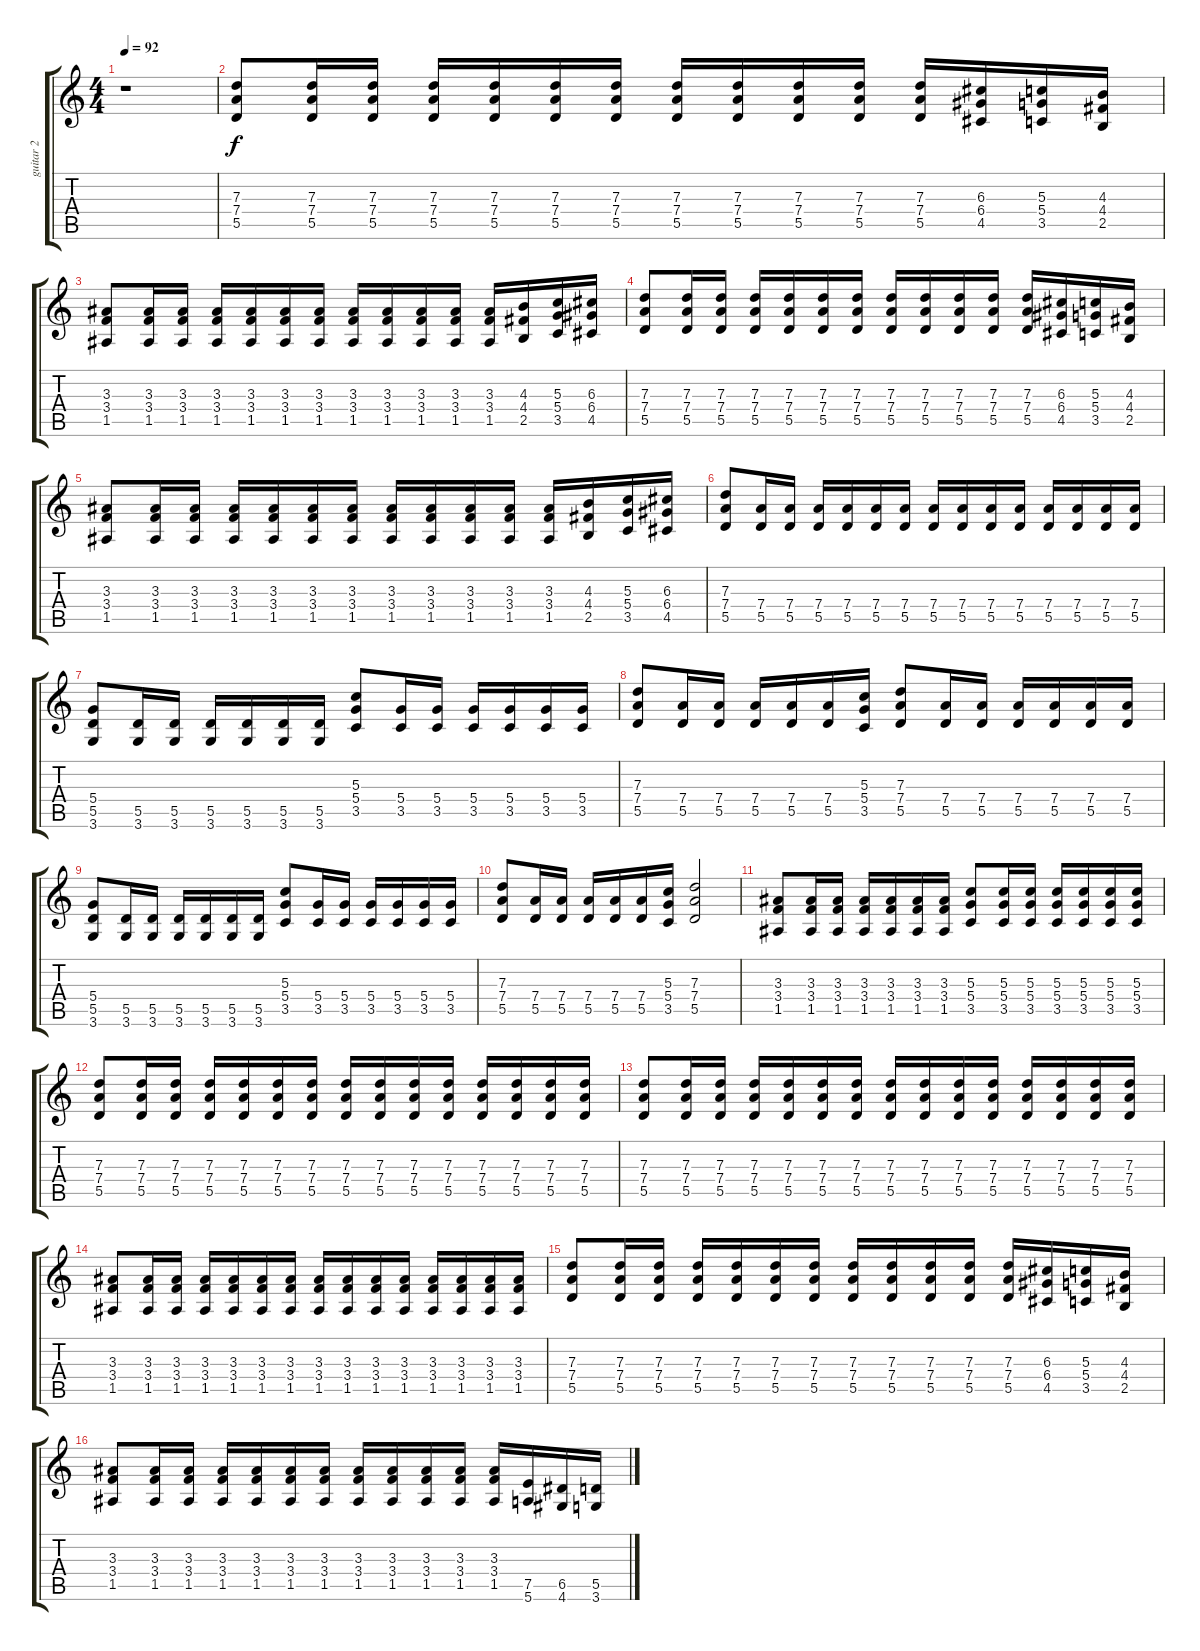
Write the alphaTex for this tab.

\track ("guitar 2" "guitar 2") {instrument distortionguitar}
\staff {score tabs}
\tuning (E4 B3 G3 D3 A2 E2) {hide}
\ts (4 4)
\tempo 92
\clef g2
\ks c
r.1{dy f instrument distortionguitar} |
(7.3 7.4 5.5).8 (7.3 7.4 5.5).16 (7.3 7.4 5.5).16 (7.3 7.4 5.5).16 (7.3 7.4 5.5).16 (7.3 7.4 5.5).16 (7.3 7.4 5.5).16 (7.3 7.4 5.5).16 (7.3 7.4 5.5).16 (7.3 7.4 5.5).16 (7.3 7.4 5.5).16 (7.3 7.4 5.5).16 (6.3 6.4 4.5).16 (5.3 5.4 3.5).16 (4.3 4.4 2.5).16 |
(3.3 3.4 1.5).8 (3.3 3.4 1.5).16 (3.3 3.4 1.5).16 (3.3 3.4 1.5).16 (3.3 3.4 1.5).16 (3.3 3.4 1.5).16 (3.3 3.4 1.5).16 (3.3 3.4 1.5).16 (3.3 3.4 1.5).16 (3.3 3.4 1.5).16 (3.3 3.4 1.5).16 (3.3 3.4 1.5).16 (4.3 4.4 2.5).16 (5.3 5.4 3.5).16 (6.3 6.4 4.5).16 |
(7.3 7.4 5.5).8 (7.3 7.4 5.5).16 (7.3 7.4 5.5).16 (7.3 7.4 5.5).16 (7.3 7.4 5.5).16 (7.3 7.4 5.5).16 (7.3 7.4 5.5).16 (7.3 7.4 5.5).16 (7.3 7.4 5.5).16 (7.3 7.4 5.5).16 (7.3 7.4 5.5).16 (7.3 7.4 5.5).16 (6.3 6.4 4.5).16 (5.3 5.4 3.5).16 (4.3 4.4 2.5).16 |
(3.3 3.4 1.5).8 (3.3 3.4 1.5).16 (3.3 3.4 1.5).16 (3.3 3.4 1.5).16 (3.3 3.4 1.5).16 (3.3 3.4 1.5).16 (3.3 3.4 1.5).16 (3.3 3.4 1.5).16 (3.3 3.4 1.5).16 (3.3 3.4 1.5).16 (3.3 3.4 1.5).16 (3.3 3.4 1.5).16 (4.3 4.4 2.5).16 (5.3 5.4 3.5).16 (6.3 6.4 4.5).16 |
(7.3 7.4 5.5).8 (7.4 5.5).16 (7.4 5.5).16 (7.4 5.5).16 (7.4 5.5).16 (7.4 5.5).16 (7.4 5.5).16 (7.4 5.5).16 (7.4 5.5).16 (7.4 5.5).16 (7.4 5.5).16 (7.4 5.5).16 (7.4 5.5).16 (7.4 5.5).16 (7.4 5.5).16 |
(5.4 5.5 3.6).8 (5.5 3.6).16 (5.5 3.6).16 (5.5 3.6).16 (5.5 3.6).16 (5.5 3.6).16 (5.5 3.6).16 (5.3 5.4 3.5).8 (5.4 3.5).16 (5.4 3.5).16 (5.4 3.5).16 (5.4 3.5).16 (5.4 3.5).16 (5.4 3.5).16 |
(7.3 7.4 5.5).8 (7.4 5.5).16 (7.4 5.5).16 (7.4 5.5).16 (7.4 5.5).16 (7.4 5.5).16 (5.3 5.4 3.5).16 (7.3 7.4 5.5).8 (7.4 5.5).16 (7.4 5.5).16 (7.4 5.5).16 (7.4 5.5).16 (7.4 5.5).16 (7.4 5.5).16 |
(5.4 5.5 3.6).8 (5.5 3.6).16 (5.5 3.6).16 (5.5 3.6).16 (5.5 3.6).16 (5.5 3.6).16 (5.5 3.6).16 (5.3 5.4 3.5).8 (5.4 3.5).16 (5.4 3.5).16 (5.4 3.5).16 (5.4 3.5).16 (5.4 3.5).16 (5.4 3.5).16 |
(7.3 7.4 5.5).8 (7.4 5.5).16 (7.4 5.5).16 (7.4 5.5).16 (7.4 5.5).16 (7.4 5.5).16 (5.3 5.4 3.5).16 (7.3 7.4 5.5).2 |
(3.3 3.4 1.5).8 (3.3 3.4 1.5).16 (3.3 3.4 1.5).16 (3.3 3.4 1.5).16 (3.3 3.4 1.5).16 (3.3 3.4 1.5).16 (3.3 3.4 1.5).16 (5.3 5.4 3.5).8 (5.3 5.4 3.5).16 (5.3 5.4 3.5).16 (5.3 5.4 3.5).16 (5.3 5.4 3.5).16 (5.3 5.4 3.5).16 (5.3 5.4 3.5).16 |
(7.3 7.4 5.5).8 (7.3 7.4 5.5).16 (7.3 7.4 5.5).16 (7.3 7.4 5.5).16 (7.3 7.4 5.5).16 (7.3 7.4 5.5).16 (7.3 7.4 5.5).16 (7.3 7.4 5.5).16 (7.3 7.4 5.5).16 (7.3 7.4 5.5).16 (7.3 7.4 5.5).16 (7.3 7.4 5.5).16 (7.3 7.4 5.5).16 (7.3 7.4 5.5).16 (7.3 7.4 5.5).16 |
(7.3 7.4 5.5).8 (7.3 7.4 5.5).16 (7.3 7.4 5.5).16 (7.3 7.4 5.5).16 (7.3 7.4 5.5).16 (7.3 7.4 5.5).16 (7.3 7.4 5.5).16 (7.3 7.4 5.5).16 (7.3 7.4 5.5).16 (7.3 7.4 5.5).16 (7.3 7.4 5.5).16 (7.3 7.4 5.5).16 (7.3 7.4 5.5).16 (7.3 7.4 5.5).16 (7.3 7.4 5.5).16 |
(3.3 3.4 1.5).8 (3.3 3.4 1.5).16 (3.3 3.4 1.5).16 (3.3 3.4 1.5).16 (3.3 3.4 1.5).16 (3.3 3.4 1.5).16 (3.3 3.4 1.5).16 (3.3 3.4 1.5).16 (3.3 3.4 1.5).16 (3.3 3.4 1.5).16 (3.3 3.4 1.5).16 (3.3 3.4 1.5).16 (3.3 3.4 1.5).16 (3.3 3.4 1.5).16 (3.3 3.4 1.5).16 |
(7.3 7.4 5.5).8 (7.3 7.4 5.5).16 (7.3 7.4 5.5).16 (7.3 7.4 5.5).16 (7.3 7.4 5.5).16 (7.3 7.4 5.5).16 (7.3 7.4 5.5).16 (7.3 7.4 5.5).16 (7.3 7.4 5.5).16 (7.3 7.4 5.5).16 (7.3 7.4 5.5).16 (7.3 7.4 5.5).16 (6.3 6.4 4.5).16 (5.3 5.4 3.5).16 (4.3 4.4 2.5).16 |
(3.3 3.4 1.5).8 (3.3 3.4 1.5).16 (3.3 3.4 1.5).16 (3.3 3.4 1.5).16 (3.3 3.4 1.5).16 (3.3 3.4 1.5).16 (3.3 3.4 1.5).16 (3.3 3.4 1.5).16 (3.3 3.4 1.5).16 (3.3 3.4 1.5).16 (3.3 3.4 1.5).16 (3.3 3.4 1.5).16 (7.5 5.6).16 (6.5 4.6).16 (5.5 3.6).16
